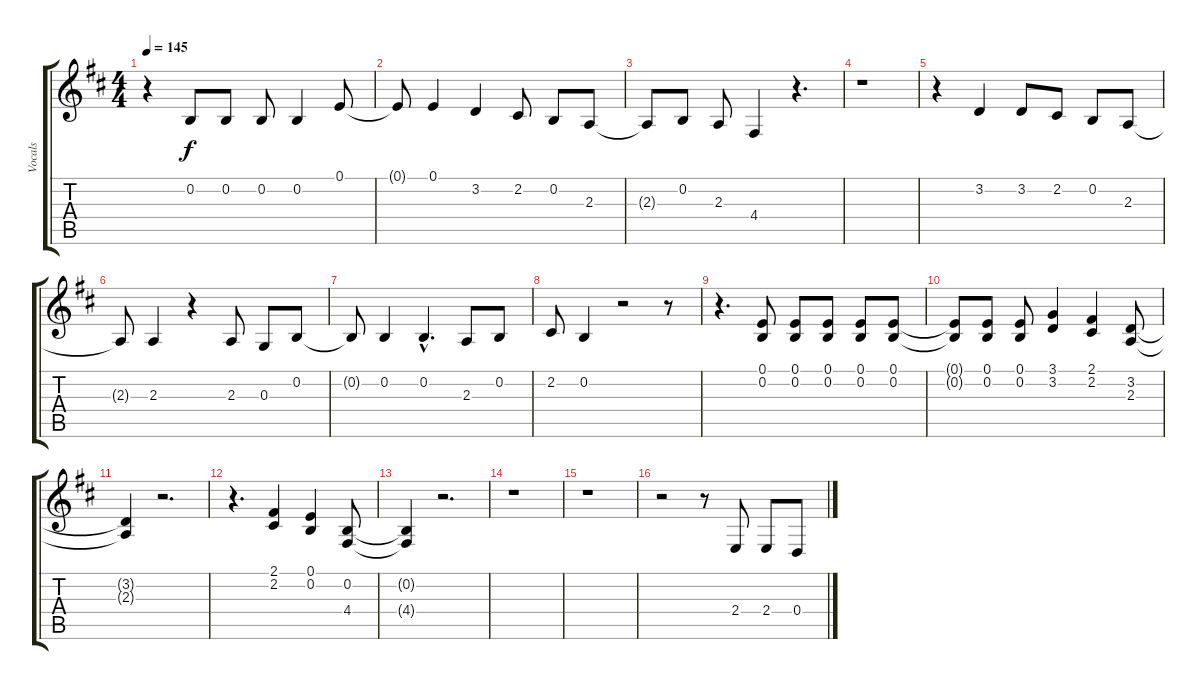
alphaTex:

\track ("Vocals" "Vocals") {instrument flute}
\staff {score tabs}
\tuning (E4 B3 G3 D3 A2 E2) {hide}
\ts (4 4)
\tempo 145
\clef g2
\ks d
r.4{dy f} 0.2.8 0.2.8 0.2.8 0.2.4 0.1.8 |
0.1{t}.8 0.1.4 3.2.4 2.2.8 0.2.8 2.3.8 |
2.3{t}.8 0.2.8 2.3.8 4.4.4 r.4{d} |
r.1 |
r.4 3.2.4 3.2.8 2.2.8 0.2.8 2.3.8 |
2.3{t}.8 2.3.4 r.4 2.3.8 0.3.8 0.2.8 |
0.2{t}.8 0.2.4 0.2{hac}.4{d} 2.3.8 0.2.8 |
2.2.8 0.2.4 r.2 r.8 |
r.4{d} (0.1 0.2).8 (0.1 0.2).8 (0.1 0.2).8 (0.1 0.2).8 (0.1 0.2).8 |
(0.1{t} 0.2{t}).8 (0.1 0.2).8 (0.1 0.2).8 (3.1 3.2).4 (2.1 2.2).4 (3.2 2.3).8 |
(3.2{t} 2.3{t}).4 r.2{d} |
r.4{d} (2.1 2.2).4 (0.1 0.2).4 (0.2 4.4).8 |
(0.2{t} 4.4{t}).4 r.2{d} |
r.1 |
r.1 |
r.2 r.8 2.4.8 2.4.8 0.4.8
